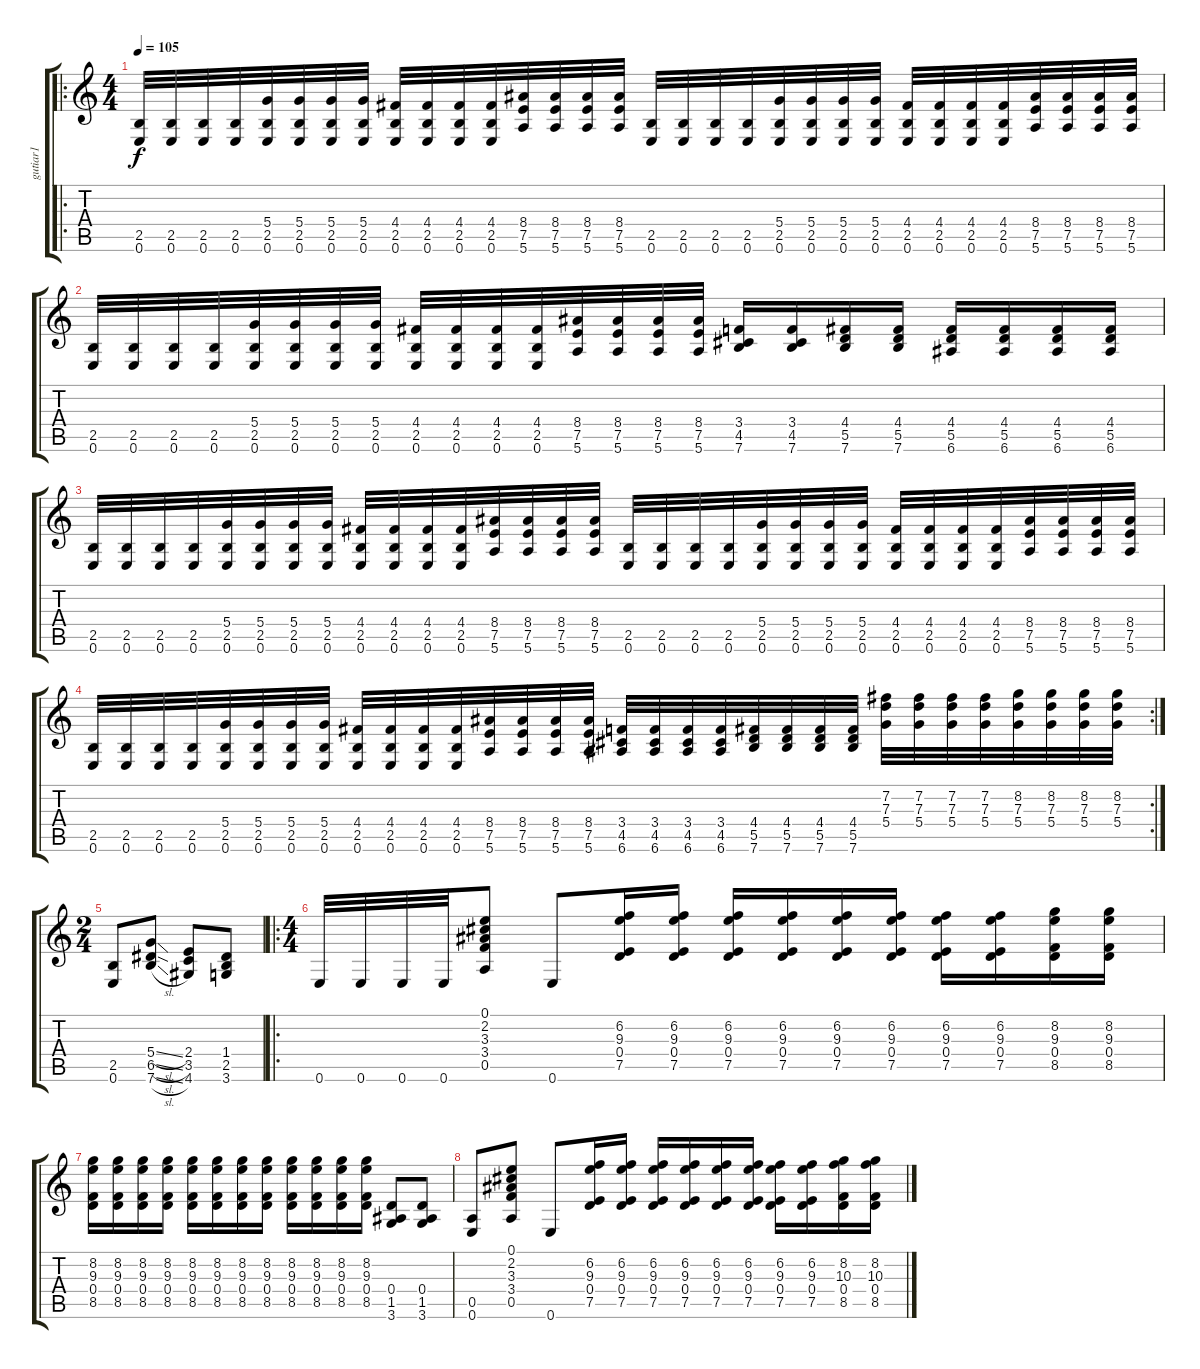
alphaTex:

\track ("gutiar1" "gutiar1") {instrument distortionguitar}
\staff {score tabs}
\tuning (E4 B3 G3 D3 A2 E2) {hide}
\ro
\ts (4 4)
\tempo 105
\clef g2
\ks c
(2.5 0.6).32{dy f} (2.5 0.6).32 (2.5 0.6).32 (2.5 0.6).32 (5.4 2.5 0.6).32 (5.4 2.5 0.6).32 (5.4 2.5 0.6).32 (5.4 2.5 0.6).32 (4.4 2.5 0.6).32 (4.4 2.5 0.6).32 (4.4 2.5 0.6).32 (4.4 2.5 0.6).32 (8.4 7.5 5.6).32 (8.4 7.5 5.6).32 (8.4 7.5 5.6).32 (8.4 7.5 5.6).32 (2.5 0.6).32 (2.5 0.6).32 (2.5 0.6).32 (2.5 0.6).32 (5.4 2.5 0.6).32 (5.4 2.5 0.6).32 (5.4 2.5 0.6).32 (5.4 2.5 0.6).32 (4.4 2.5 0.6).32 (4.4 2.5 0.6).32 (4.4 2.5 0.6).32 (4.4 2.5 0.6).32 (8.4 7.5 5.6).32 (8.4 7.5 5.6).32 (8.4 7.5 5.6).32 (8.4 7.5 5.6).32 |
(2.5 0.6).32 (2.5 0.6).32 (2.5 0.6).32 (2.5 0.6).32 (5.4 2.5 0.6).32 (5.4 2.5 0.6).32 (5.4 2.5 0.6).32 (5.4 2.5 0.6).32 (4.4 2.5 0.6).32 (4.4 2.5 0.6).32 (4.4 2.5 0.6).32 (4.4 2.5 0.6).32 (8.4 7.5 5.6).32 (8.4 7.5 5.6).32 (8.4 7.5 5.6).32 (8.4 7.5 5.6).32 (3.4 4.5 7.6).16 (3.4 4.5 7.6).16 (4.4 5.5 7.6).16 (4.4 5.5 7.6).16 (4.4 5.5 6.6).16 (4.4 5.5 6.6).16 (4.4 5.5 6.6).16 (4.4 5.5 6.6).16 |
(2.5 0.6).32 (2.5 0.6).32 (2.5 0.6).32 (2.5 0.6).32 (5.4 2.5 0.6).32 (5.4 2.5 0.6).32 (5.4 2.5 0.6).32 (5.4 2.5 0.6).32 (4.4 2.5 0.6).32 (4.4 2.5 0.6).32 (4.4 2.5 0.6).32 (4.4 2.5 0.6).32 (8.4 7.5 5.6).32 (8.4 7.5 5.6).32 (8.4 7.5 5.6).32 (8.4 7.5 5.6).32 (2.5 0.6).32 (2.5 0.6).32 (2.5 0.6).32 (2.5 0.6).32 (5.4 2.5 0.6).32 (5.4 2.5 0.6).32 (5.4 2.5 0.6).32 (5.4 2.5 0.6).32 (4.4 2.5 0.6).32 (4.4 2.5 0.6).32 (4.4 2.5 0.6).32 (4.4 2.5 0.6).32 (8.4 7.5 5.6).32 (8.4 7.5 5.6).32 (8.4 7.5 5.6).32 (8.4 7.5 5.6).32 |
\rc 2
(2.5 0.6).32 (2.5 0.6).32 (2.5 0.6).32 (2.5 0.6).32 (5.4 2.5 0.6).32 (5.4 2.5 0.6).32 (5.4 2.5 0.6).32 (5.4 2.5 0.6).32 (4.4 2.5 0.6).32 (4.4 2.5 0.6).32 (4.4 2.5 0.6).32 (4.4 2.5 0.6).32 (8.4 7.5 5.6).32 (8.4 7.5 5.6).32 (8.4 7.5 5.6).32 (8.4 7.5 5.6).32 (3.4 4.5 6.6).32 (3.4 4.5 6.6).32 (3.4 4.5 6.6).32 (3.4 4.5 6.6).32 (4.4 5.5 7.6).32 (4.4 5.5 7.6).32 (4.4 5.5 7.6).32 (4.4 5.5 7.6).32 (7.2 7.3 5.4).32 (7.2 7.3 5.4).32 (7.2 7.3 5.4).32 (7.2 7.3 5.4).32 (8.2 7.3 5.4).32 (8.2 7.3 5.4).32 (8.2 7.3 5.4).32 (8.2 7.3 5.4).32 |
\ts (2 4)
(2.5 0.6).8 (5.4{sl} 6.5{sl} 7.6{sl}).8 (2.4 3.5 4.6).8 (1.4 2.5 3.6).8 |
\ro
\ts (4 4)
0.6.32 0.6.32 0.6.32 0.6.32 (0.1 2.2 3.3 3.4 0.5).8 0.6.8 (6.2 9.3 0.4 7.5).16 (6.2 9.3 0.4 7.5).16 (6.2 9.3 0.4 7.5).16 (6.2 9.3 0.4 7.5).16 (6.2 9.3 0.4 7.5).16 (6.2 9.3 0.4 7.5).16 (6.2 9.3 0.4 7.5).16 (6.2 9.3 0.4 7.5).16 (8.2 9.3 0.4 8.5).16 (8.2 9.3 0.4 8.5).16 |
(8.2 9.3 0.4 8.5).16 (8.2 9.3 0.4 8.5).16 (8.2 9.3 0.4 8.5).16 (8.2 9.3 0.4 8.5).16 (8.2 9.3 0.4 8.5).16 (8.2 9.3 0.4 8.5).16 (8.2 9.3 0.4 8.5).16 (8.2 9.3 0.4 8.5).16 (8.2 9.3 0.4 8.5).16 (8.2 9.3 0.4 8.5).16 (8.2 9.3 0.4 8.5).16 (8.2 9.3 0.4 8.5).16 (0.4 1.5 3.6).8 (0.4 1.5 3.6).8 |
(0.5 0.6).8 (0.1 2.2 3.3 3.4 0.5).8 0.6.8 (6.2 9.3 0.4 7.5).16 (6.2 9.3 0.4 7.5).16 (6.2 9.3 0.4 7.5).16 (6.2 9.3 0.4 7.5).16 (6.2 9.3 0.4 7.5).16 (6.2 9.3 0.4 7.5).16 (6.2 9.3 0.4 7.5).16 (6.2 9.3 0.4 7.5).16 (8.2 10.3 0.4 8.5).16 (8.2 10.3 0.4 8.5).16
